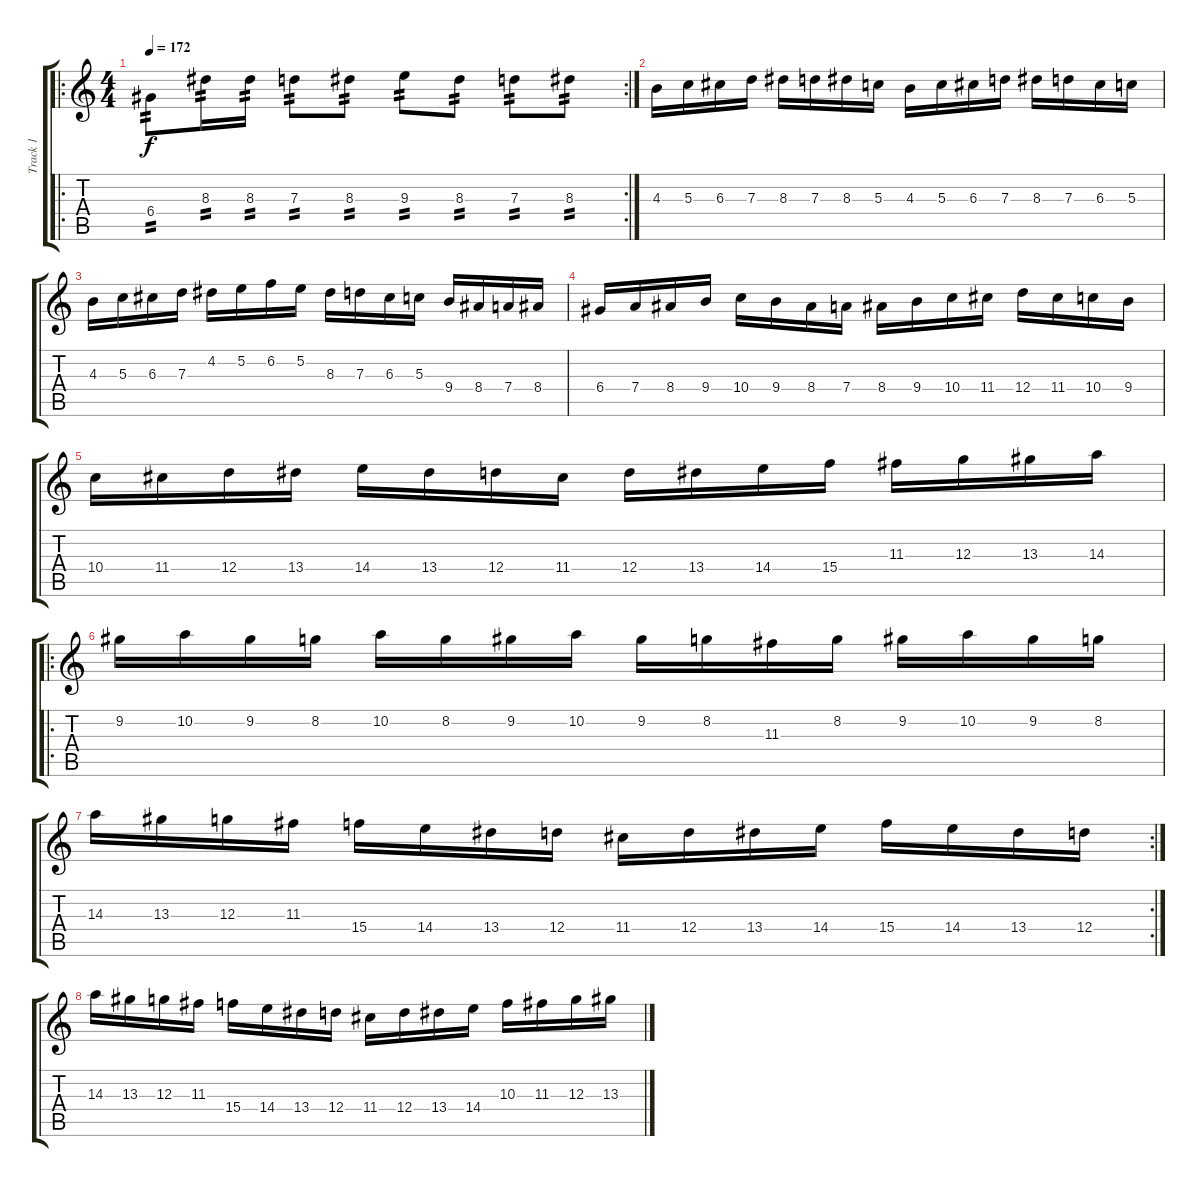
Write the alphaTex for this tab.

\track ("Track 1" "Track 1") {instrument distortionguitar}
\staff {score tabs}
\tuning (E4 B3 G3 D3 A2 E2) {hide}
\ro
\rc 2
\ts (4 4)
\tempo 172
\clef g2
\ks c
6.4.8{tp 2 dy f} 8.3.16{tp 2} 8.3.16{tp 2} 7.3.8{tp 2} 8.3.8{tp 2} 9.3.8{tp 2} 8.3.8{tp 2} 7.3.8{tp 2} 8.3.8{tp 2} |
4.3.16 5.3.16 6.3.16 7.3.16 8.3.16 7.3.16 8.3.16 5.3.16 4.3.16 5.3.16 6.3.16 7.3.16 8.3.16 7.3.16 6.3.16 5.3.16 |
4.3.16 5.3.16 6.3.16 7.3.16 4.2.16 5.2.16 6.2.16 5.2.16 8.3.16 7.3.16 6.3.16 5.3.16 9.4.16 8.4.16 7.4.16 8.4.16 |
6.4.16 7.4.16 8.4.16 9.4.16 10.4.16 9.4.16 8.4.16 7.4.16 8.4.16 9.4.16 10.4.16 11.4.16 12.4.16 11.4.16 10.4.16 9.4.16 |
10.4.16 11.4.16 12.4.16 13.4.16 14.4.16 13.4.16 12.4.16 11.4.16 12.4.16 13.4.16 14.4.16 15.4.16 11.3.16 12.3.16 13.3.16 14.3.16 |
\ro
9.2.16 10.2.16 9.2.16 8.2.16 10.2.16 8.2.16 9.2.16 10.2.16 9.2.16 8.2.16 11.3.16 8.2.16 9.2.16 10.2.16 9.2.16 8.2.16 |
\rc 2
14.3.16 13.3.16 12.3.16 11.3.16 15.4.16 14.4.16 13.4.16 12.4.16 11.4.16 12.4.16 13.4.16 14.4.16 15.4.16 14.4.16 13.4.16 12.4.16 |
14.3.16 13.3.16 12.3.16 11.3.16 15.4.16 14.4.16 13.4.16 12.4.16 11.4.16 12.4.16 13.4.16 14.4.16 10.3.16 11.3.16 12.3.16 13.3.16
